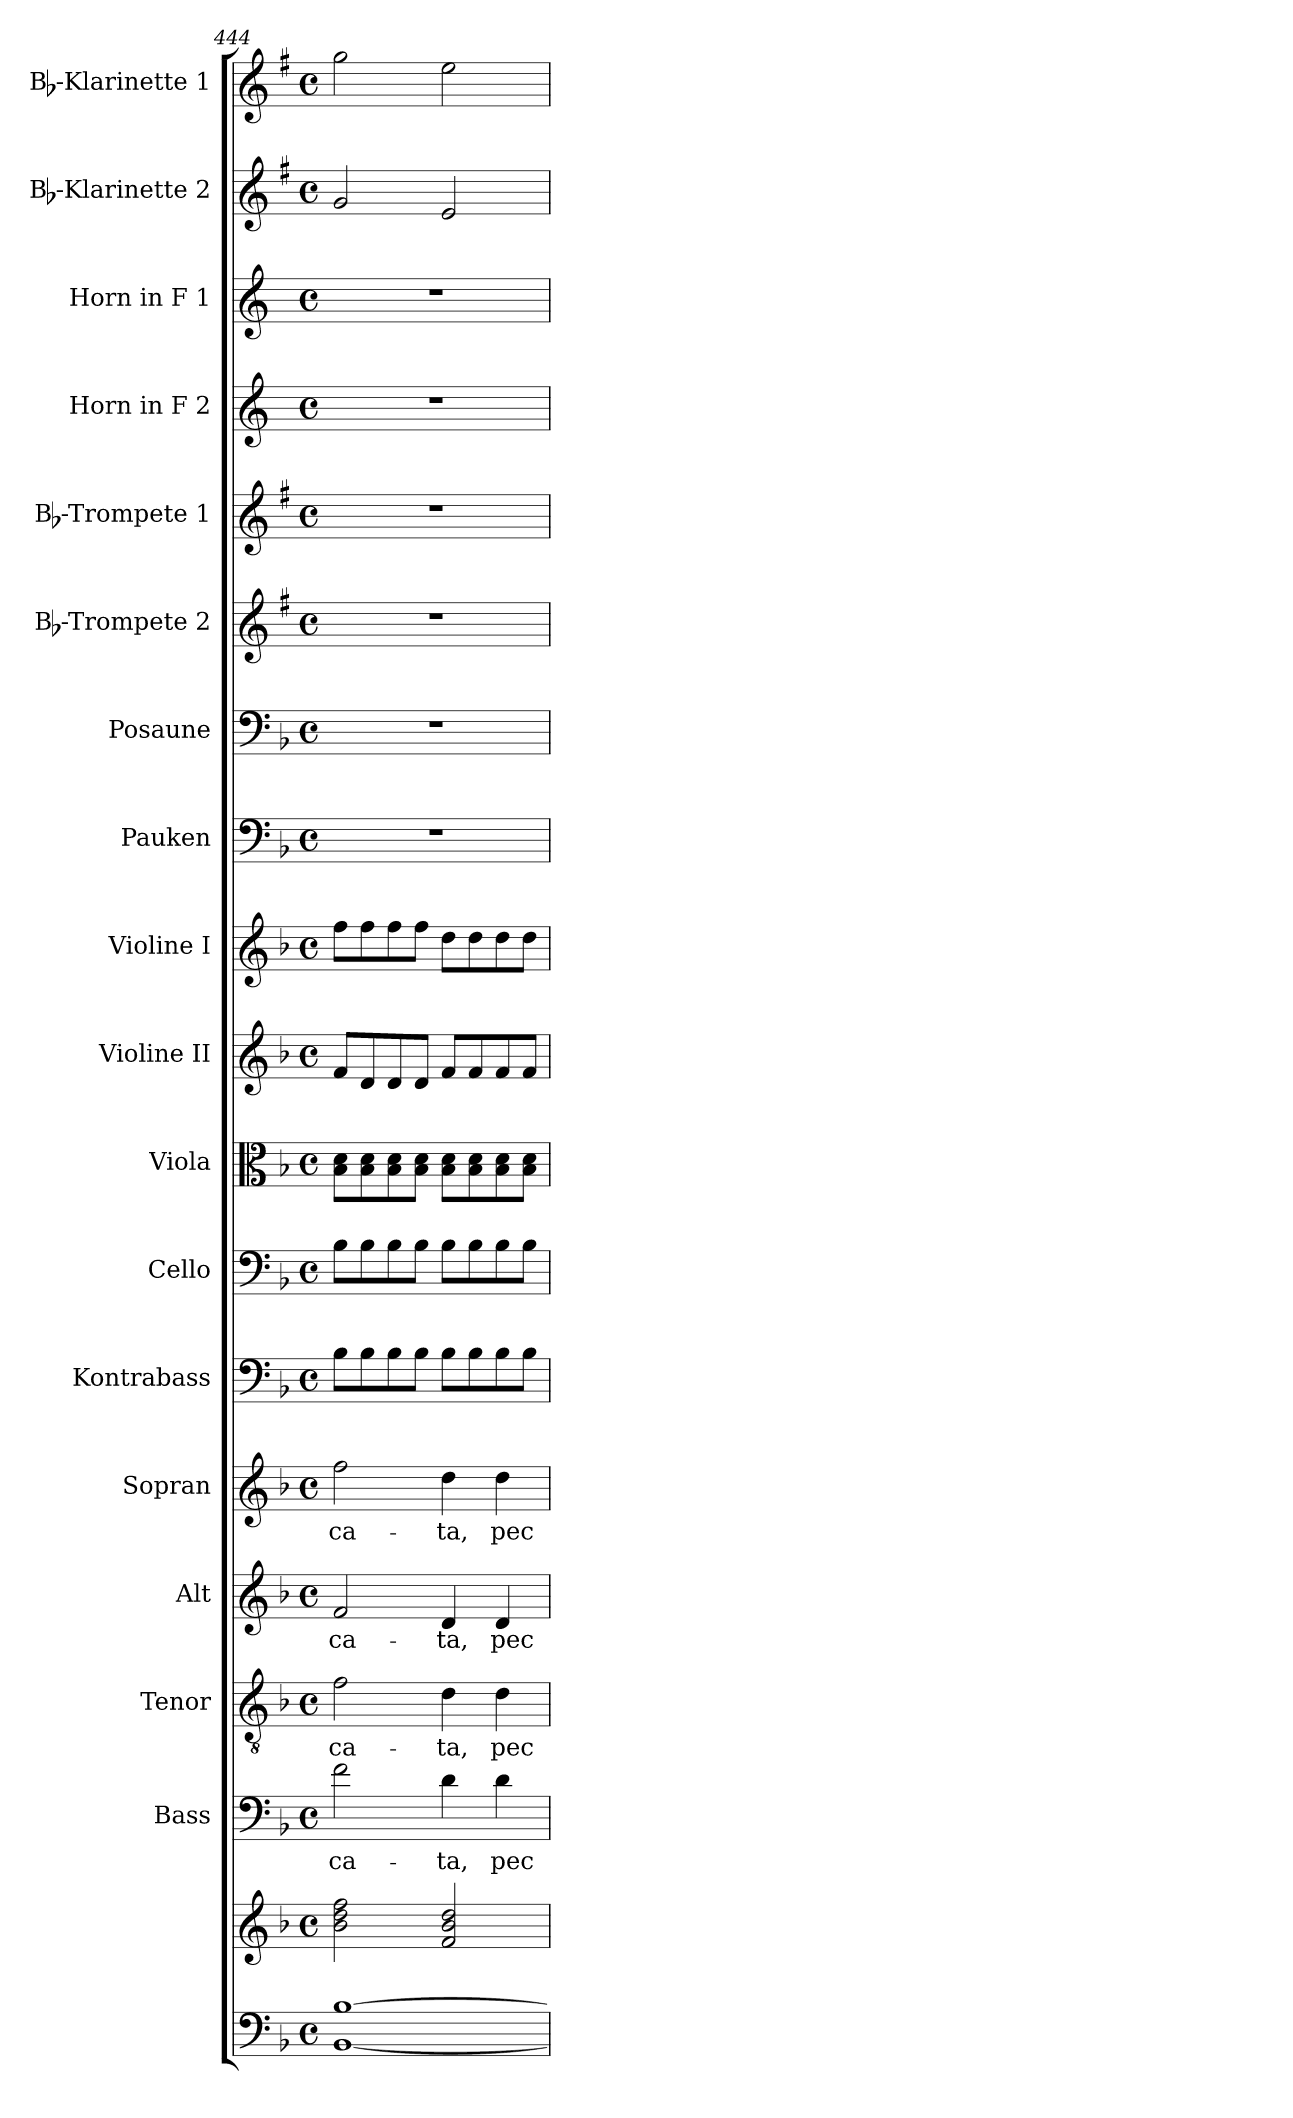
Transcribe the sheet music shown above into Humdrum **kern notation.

**kern	**kern	**kern	**text	**kern	**text	**kern	**text	**kern	**text	**kern	**kern	**kern	**kern	**kern	**kern	**kern	**kern	**kern	**kern	**kern	**kern	**kern
*part18	*part18	*part17	*part17	*part16	*part16	*part15	*part15	*part14	*part14	*part13	*part12	*part11	*part10	*part9	*part8	*part7	*part6	*part5	*part4	*part3	*part2	*part1
*staff19	*staff18	*staff17	*staff17	*staff16	*staff16	*staff15	*staff15	*staff14	*staff14	*staff13	*staff12	*staff11	*staff10	*staff9	*staff8	*staff7	*staff6	*staff5	*staff4	*staff3	*staff2	*staff1
*	*	*I"Bass	*	*I"Tenor	*	*I"Alt	*	*I"Sopran	*	*I"Kontrabass	*I"Cello	*I"Viola	*I"Violine II	*I"Violine I	*I"Pauken	*I"Posaune	*I"Bb-Trompete 2	*I"Bb-Trompete 1	*I"Horn in F 2	*I"Horn in F 1	*I"Bb-Klarinette 2	*I"Bb-Klarinette 1
*	*	*I'B.	*	*I'T.	*	*I'A.	*	*I'S.	*	*I'Kb.	*	*I'Vla.	*I'Vl. II	*I'Vl. I	*I'Pk.	*I'Pos.	*I'Bb Trp. 2	*I'Bb Trp. 1	*	*	*I'Bb Kl. 2	*I'Bb Kl. 1
*clefF4	*clefG2	*clefF4	*	*clefGv2	*	*clefG2	*	*clefG2	*	*clefF4	*clefF4	*clefC3	*clefG2	*clefG2	*clefF4	*clefF4	*clefG2	*clefG2	*clefG2	*clefG2	*clefG2	*clefG2
*	*	*	*	*	*	*	*	*	*	*ITrd7c12	*	*	*	*	*	*	*ITrd1c2	*ITrd1c2	*ITrd4c7	*ITrd4c7	*ITrd1c2	*ITrd1c2
*k[b-]	*k[b-]	*k[b-]	*	*k[b-]	*	*k[b-]	*	*k[b-]	*	*k[b-]	*k[b-]	*k[b-]	*k[b-]	*k[b-]	*k[b-]	*k[b-]	*k[b-]	*k[b-]	*k[b-]	*k[b-]	*k[b-]	*k[b-]
*F:	*F:	*F:	*	*F:	*	*F:	*	*F:	*	*F:	*F:	*F:	*F:	*F:	*F:	*F:	*F:	*F:	*F:	*F:	*F:	*F:
*M4/4	*M4/4	*M4/4	*	*M4/4	*	*M4/4	*	*M4/4	*	*M4/4	*M4/4	*M4/4	*M4/4	*M4/4	*M4/4	*M4/4	*M4/4	*M4/4	*M4/4	*M4/4	*M4/4	*M4/4
*met(c)	*met(c)	*met(c)	*	*met(c)	*	*met(c)	*	*met(c)	*	*met(c)	*met(c)	*met(c)	*met(c)	*met(c)	*met(c)	*met(c)	*met(c)	*met(c)	*met(c)	*met(c)	*met(c)	*met(c)
=444	=444	=444	=444	=444	=444	=444	=444	=444	=444	=444	=444	=444	=444	=444	=444	=444	=444	=444	=444	=444	=444	=444
!	!	!	!LO:LY:b	!	!LO:LY:b	!	!LO:LY:b	!	!LO:LY:b	!	!	!	!	!	!	!	!	!	!	!	!	!
[1BB- [1B-	2b-\ 2dd\ 2ff\	2f\	-ca-	2f\	-ca-	2f/	-ca-	2ff\	-ca-	8BB-\L	8B-\L	8B-\ 8d\L	8f/L	8ff\L	1r	1r	1r	1r	1r	1r	2f/	2ff\
.	.	.	.	.	.	.	.	.	.	8BB-\	8B-\	8B-\ 8d\	8d/	8ff\	.	.	.	.	.	.	.	.
.	.	.	.	.	.	.	.	.	.	8BB-\	8B-\	8B-\ 8d\	8d/	8ff\	.	.	.	.	.	.	.	.
.	.	.	.	.	.	.	.	.	.	8BB-\J	8B-\J	8B-\ 8d\J	8d/J	8ff\J	.	.	.	.	.	.	.	.
!	!	!	!LO:LY:b	!	!LO:LY:b	!	!LO:LY:b	!	!LO:LY:b	!	!	!	!	!	!	!	!	!	!	!	!	!
.	2f/ 2b-/ 2dd/	4d\	-ta,	4d\	-ta,	4d/	-ta,	4dd\	-ta,	8BB-\L	8B-\L	8B-\ 8d\L	8f/L	8dd\L	.	.	.	.	.	.	2d/	2dd\
.	.	.	.	.	.	.	.	.	.	8BB-\	8B-\	8B-\ 8d\	8f/	8dd\	.	.	.	.	.	.	.	.
!	!	!	!LO:LY:b	!	!LO:LY:b	!	!LO:LY:b	!	!LO:LY:b	!	!	!	!	!	!	!	!	!	!	!	!	!
.	.	4d\	pec-	4d\	pec-	4d/	pec-	4dd\	pec-	8BB-\	8B-\	8B-\ 8d\	8f/	8dd\	.	.	.	.	.	.	.	.
.	.	.	.	.	.	.	.	.	.	8BB-\J	8B-\J	8B-\ 8d\J	8f/J	8dd\J	.	.	.	.	.	.	.	.
=	=	=	=	=	=	=	=	=	=	=	=	=	=	=	=	=	=	=	=	=	=	=
*-	*-	*-	*-	*-	*-	*-	*-	*-	*-	*-	*-	*-	*-	*-	*-	*-	*-	*-	*-	*-	*-	*-
